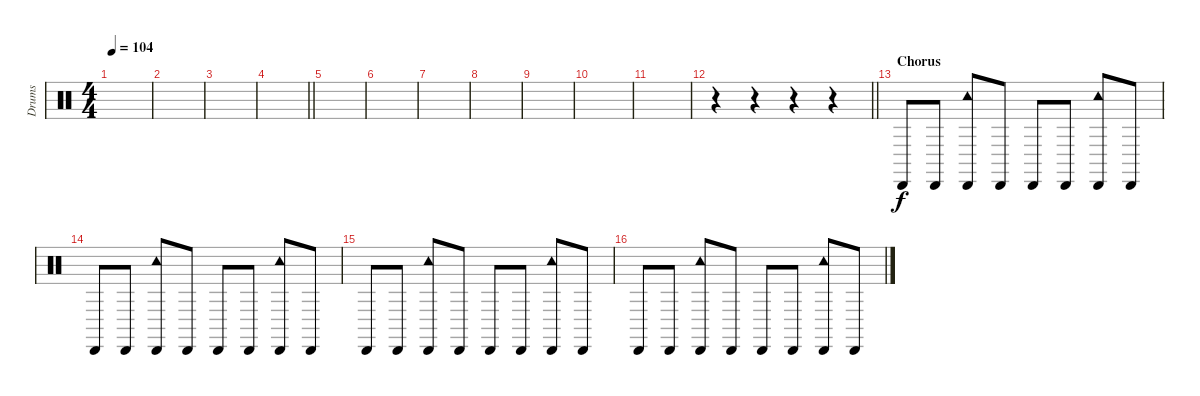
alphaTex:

\track ("Drums" "Drums") {instrument percussion}
\staff {score}
\articulation defaults
\ts (4 4)
\tempo 104
\clef neutral
\ks c
|
|
|
\barLineRight lightlight
|
|
|
|
|
|
|
|
\barLineRight lightlight
r.4 r.4 r.4 r.4 |
\section ("" "Chorus")
"Cabasa (hit)".8 "Cabasa (hit)".8 ("Cabasa (hit)" "Tambourine (hit)").8 "Cabasa (hit)".8 "Cabasa (hit)".8 "Cabasa (hit)".8 ("Cabasa (hit)" "Tambourine (hit)").8 "Cabasa (hit)".8 |
"Cabasa (hit)".8 "Cabasa (hit)".8 ("Cabasa (hit)" "Tambourine (hit)").8 "Cabasa (hit)".8 "Cabasa (hit)".8 "Cabasa (hit)".8 ("Cabasa (hit)" "Tambourine (hit)").8 "Cabasa (hit)".8 |
"Cabasa (hit)".8 "Cabasa (hit)".8 ("Cabasa (hit)" "Tambourine (hit)").8 "Cabasa (hit)".8 "Cabasa (hit)".8 "Cabasa (hit)".8 ("Cabasa (hit)" "Tambourine (hit)").8 "Cabasa (hit)".8 |
"Cabasa (hit)".8 "Cabasa (hit)".8 ("Cabasa (hit)" "Tambourine (hit)").8 "Cabasa (hit)".8 "Cabasa (hit)".8 "Cabasa (hit)".8 ("Cabasa (hit)" "Tambourine (hit)").8 "Cabasa (hit)".8
